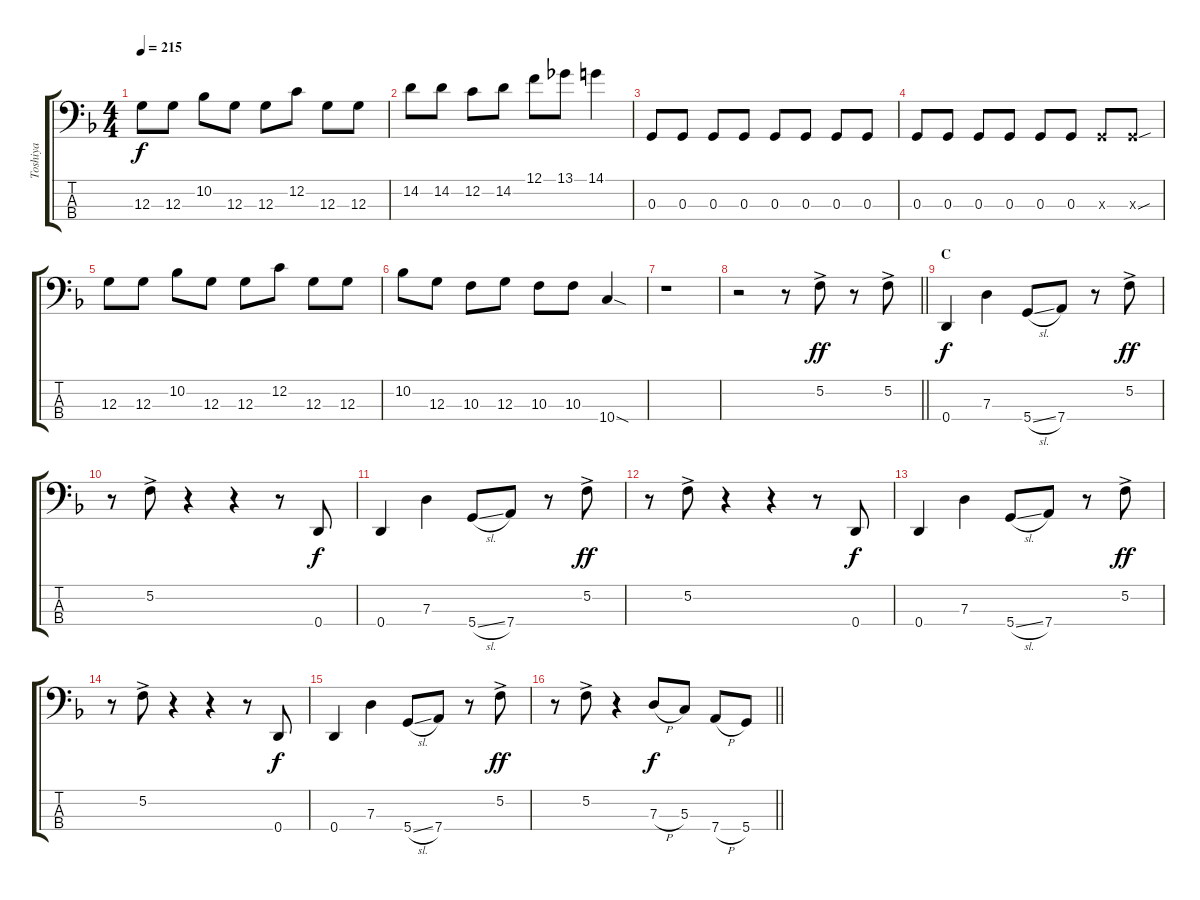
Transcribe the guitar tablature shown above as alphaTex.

\track ("Toshiya" "Toshiya") {instrument electricbasspick}
\staff {score tabs}
\tuning (F2 C2 G1 D1) {hide}
\ts (4 4)
\tempo 215
\clef f4
\ks f
12.3.8{dy f} 12.3.8 10.2.8 12.3.8 12.3.8 12.2.8 12.3.8 12.3.8 |
14.2.8 14.2.8 12.2.8 14.2.8 12.1.8 13.1.8 14.1.4 |
0.3.8 0.3.8 0.3.8 0.3.8 0.3.8 0.3.8 0.3.8 0.3.8 |
0.3.8 0.3.8 0.3.8 0.3.8 0.3.8 0.3.8 0.3{x}.8 0.3{sou x}.8 |
12.3.8 12.3.8 10.2.8 12.3.8 12.3.8 12.2.8 12.3.8 12.3.8 |
10.2.8 12.3.8 10.3.8 12.3.8 10.3.8 10.3.8 10.4{sod}.4 |
r.1 |
\barLineRight lightlight
r.2 r.8 5.2{ac}.8{dy ff} r.8 5.2{ac}.8 |
\section ("" "C")
0.4.4{dy f} 7.3.4 5.4{sl}.8 7.4.8 r.8 5.2{ac}.8{dy ff} |
r.8 5.2{ac}.8 r.4 r.4 r.8 0.4.8{dy f} |
0.4.4 7.3.4 5.4{sl}.8 7.4.8 r.8 5.2{ac}.8{dy ff} |
r.8 5.2{ac}.8 r.4 r.4 r.8 0.4.8{dy f} |
0.4.4 7.3.4 5.4{sl}.8 7.4.8 r.8 5.2{ac}.8{dy ff} |
r.8 5.2{ac}.8 r.4 r.4 r.8 0.4.8{dy f} |
0.4.4 7.3.4 5.4{sl}.8 7.4.8 r.8 5.2{ac}.8{dy ff} |
\barLineRight lightlight
r.8 5.2{ac}.8 r.4 7.3{h}.8{dy f} 5.3.8 7.4{h}.8 5.4.8
